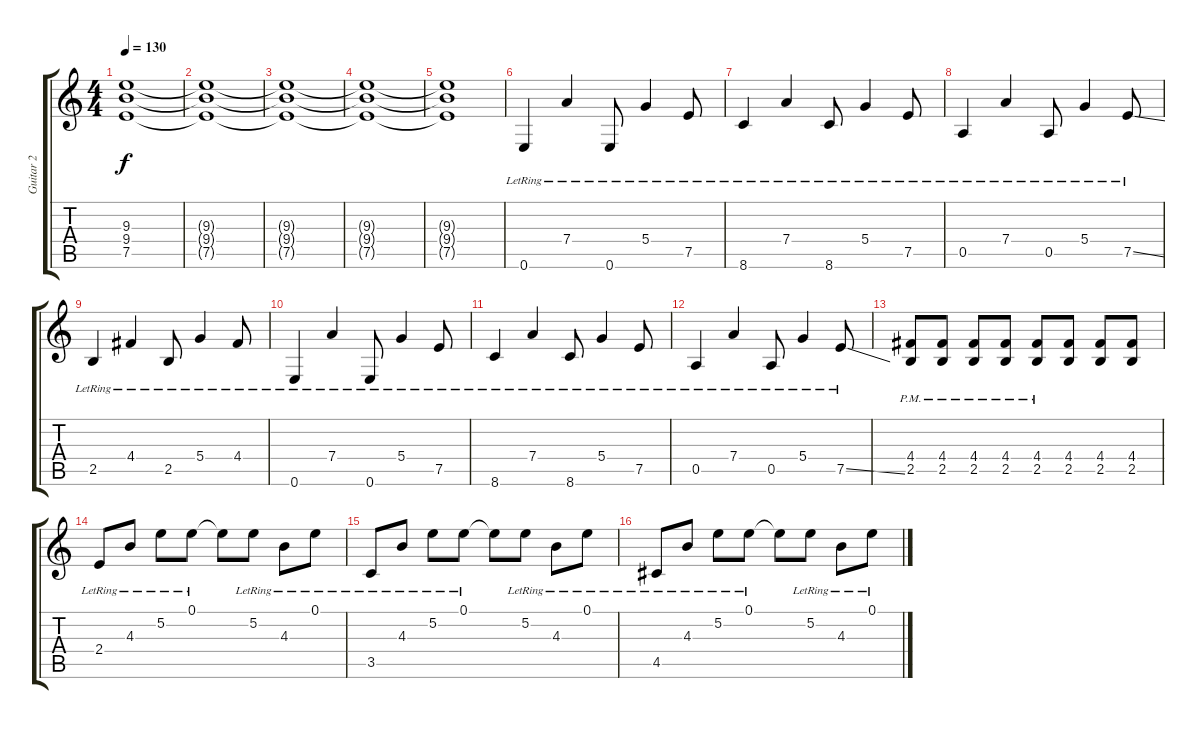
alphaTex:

\track ("Guitar 2" "Guitar 2") {instrument distortionguitar}
\staff {score tabs}
\tuning (E4 B3 G3 D3 A2 E2) {hide}
\ts (4 4)
\tempo 130
\clef g2
\ks c
(9.3{t} 9.4{t} 7.5{t}).1{dy f volume 6} |
(9.3{t} 9.4{t} 7.5{t}).1 |
(9.3{t} 9.4{t} 7.5{t}).1 |
(9.3{t} 9.4{t} 7.5{t}).1 |
(9.3{t} 9.4{t} 7.5{t}).1 |
0.6{lr}.4{volume 16} 7.4{lr}.4 0.6{lr}.8 5.4{lr}.4 7.5{lr}.8 |
8.6{lr}.4 7.4{lr}.4 8.6{lr}.8 5.4{lr}.4 7.5{lr}.8 |
0.5{lr}.4 7.4{lr}.4 0.5{lr}.8 5.4{lr}.4 7.5{ss lr}.8 |
2.5{lr}.4 4.4{lr}.4 2.5{lr}.8 5.4{lr}.4 4.4{lr}.8 |
0.6{lr}.4{volume 16} 7.4{lr}.4 0.6{lr}.8 5.4{lr}.4 7.5{lr}.8 |
8.6{lr}.4 7.4{lr}.4 8.6{lr}.8 5.4{lr}.4 7.5{lr}.8 |
0.5{lr}.4 7.4{lr}.4 0.5{lr}.8 5.4{lr}.4 7.5{ss lr}.8 |
(4.4{pm} 2.5{pm}).8 (4.4{pm} 2.5{pm}).8 (4.4{pm} 2.5{pm}).8 (4.4{pm} 2.5{pm}).8 (4.4{pm} 2.5{pm}).8 (4.4 2.5).8 (4.4 2.5).8 (4.4 2.5).8 |
2.4{lr}.8{instrument acousticguitarnylon} 4.3{lr}.8 5.2{lr}.8 0.1{lr}.8 0.1{t}.8 5.2{lr}.8 4.3{lr}.8 0.1{lr}.8 |
3.5{lr}.8 4.3{lr}.8 5.2{lr}.8 0.1{lr}.8 0.1{t}.8 5.2{lr}.8 4.3{lr}.8 0.1{lr}.8 |
4.5{lr}.8 4.3{lr}.8 5.2{lr}.8 0.1{lr}.8 0.1{t}.8 5.2{lr}.8 4.3{lr}.8 0.1{lr}.8
